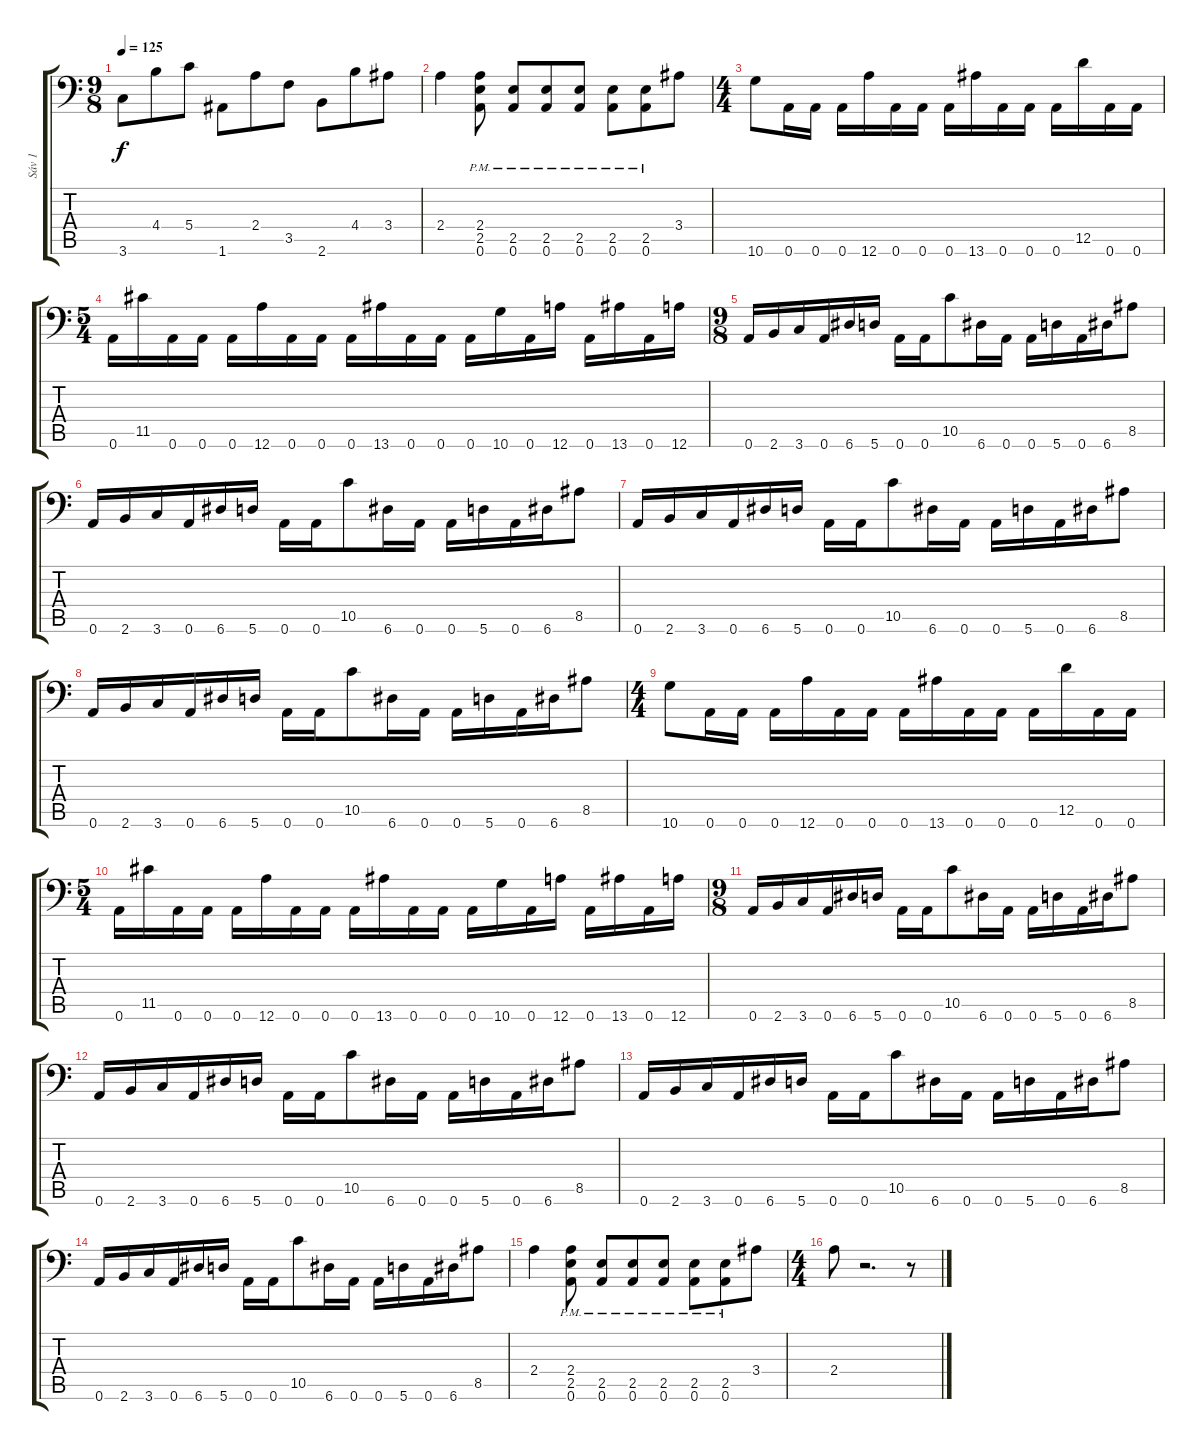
\track ("Sáv 1" "Sáv 1") {instrument distortionguitar}
\staff {score tabs}
\tuning (A3 E3 C3 G2 D2 A1) {hide}
\ts (9 8)
\tempo 125
\clef f4
\ks c
3.6.8{dy f} 4.4.8 5.4.8 1.6.8 2.4.8 3.5.8 2.6.8 4.4.8 3.4.8 |
2.4.4 (2.4{pm} 2.5{pm} 0.6{pm}).8 (2.5{pm} 0.6{pm}).8 (2.5{pm} 0.6{pm}).8 (2.5{pm} 0.6{pm}).8 (2.5{pm} 0.6{pm}).8 (2.5{pm} 0.6{pm}).8 3.4.8 |
\ts (4 4)
10.6.8 0.6.16 0.6.16 0.6.16 12.6.16 0.6.16 0.6.16 0.6.16 13.6.16 0.6.16 0.6.16 0.6.16 12.5.16 0.6.16 0.6.16 |
\ts (5 4)
0.6.16 11.5.16 0.6.16 0.6.16 0.6.16 12.6.16 0.6.16 0.6.16 0.6.16 13.6.16 0.6.16 0.6.16 0.6.16 10.6.16 0.6.16 12.6.16 0.6.16 13.6.16 0.6.16 12.6.16 |
\ts (9 8)
0.6.16 2.6.16 3.6.16 0.6.16 6.6.16 5.6.16 0.6.16 0.6.16 10.5.8 6.6.16 0.6.16 0.6.16 5.6.16 0.6.16 6.6.16 8.5.8 |
0.6.16 2.6.16 3.6.16 0.6.16 6.6.16 5.6.16 0.6.16 0.6.16 10.5.8 6.6.16 0.6.16 0.6.16 5.6.16 0.6.16 6.6.16 8.5.8 |
0.6.16 2.6.16 3.6.16 0.6.16 6.6.16 5.6.16 0.6.16 0.6.16 10.5.8 6.6.16 0.6.16 0.6.16 5.6.16 0.6.16 6.6.16 8.5.8 |
0.6.16 2.6.16 3.6.16 0.6.16 6.6.16 5.6.16 0.6.16 0.6.16 10.5.8 6.6.16 0.6.16 0.6.16 5.6.16 0.6.16 6.6.16 8.5.8 |
\ts (4 4)
10.6.8 0.6.16 0.6.16 0.6.16 12.6.16 0.6.16 0.6.16 0.6.16 13.6.16 0.6.16 0.6.16 0.6.16 12.5.16 0.6.16 0.6.16 |
\ts (5 4)
0.6.16 11.5.16 0.6.16 0.6.16 0.6.16 12.6.16 0.6.16 0.6.16 0.6.16 13.6.16 0.6.16 0.6.16 0.6.16 10.6.16 0.6.16 12.6.16 0.6.16 13.6.16 0.6.16 12.6.16 |
\ts (9 8)
0.6.16 2.6.16 3.6.16 0.6.16 6.6.16 5.6.16 0.6.16 0.6.16 10.5.8 6.6.16 0.6.16 0.6.16 5.6.16 0.6.16 6.6.16 8.5.8 |
0.6.16 2.6.16 3.6.16 0.6.16 6.6.16 5.6.16 0.6.16 0.6.16 10.5.8 6.6.16 0.6.16 0.6.16 5.6.16 0.6.16 6.6.16 8.5.8 |
0.6.16 2.6.16 3.6.16 0.6.16 6.6.16 5.6.16 0.6.16 0.6.16 10.5.8 6.6.16 0.6.16 0.6.16 5.6.16 0.6.16 6.6.16 8.5.8 |
0.6.16 2.6.16 3.6.16 0.6.16 6.6.16 5.6.16 0.6.16 0.6.16 10.5.8 6.6.16 0.6.16 0.6.16 5.6.16 0.6.16 6.6.16 8.5.8 |
2.4.4 (2.4{pm} 2.5{pm} 0.6{pm}).8 (2.5{pm} 0.6{pm}).8 (2.5{pm} 0.6{pm}).8 (2.5{pm} 0.6{pm}).8 (2.5{pm} 0.6{pm}).8 (2.5{pm} 0.6{pm}).8 3.4.8 |
\ts (4 4)
2.4.8 r.2{d} r.8
